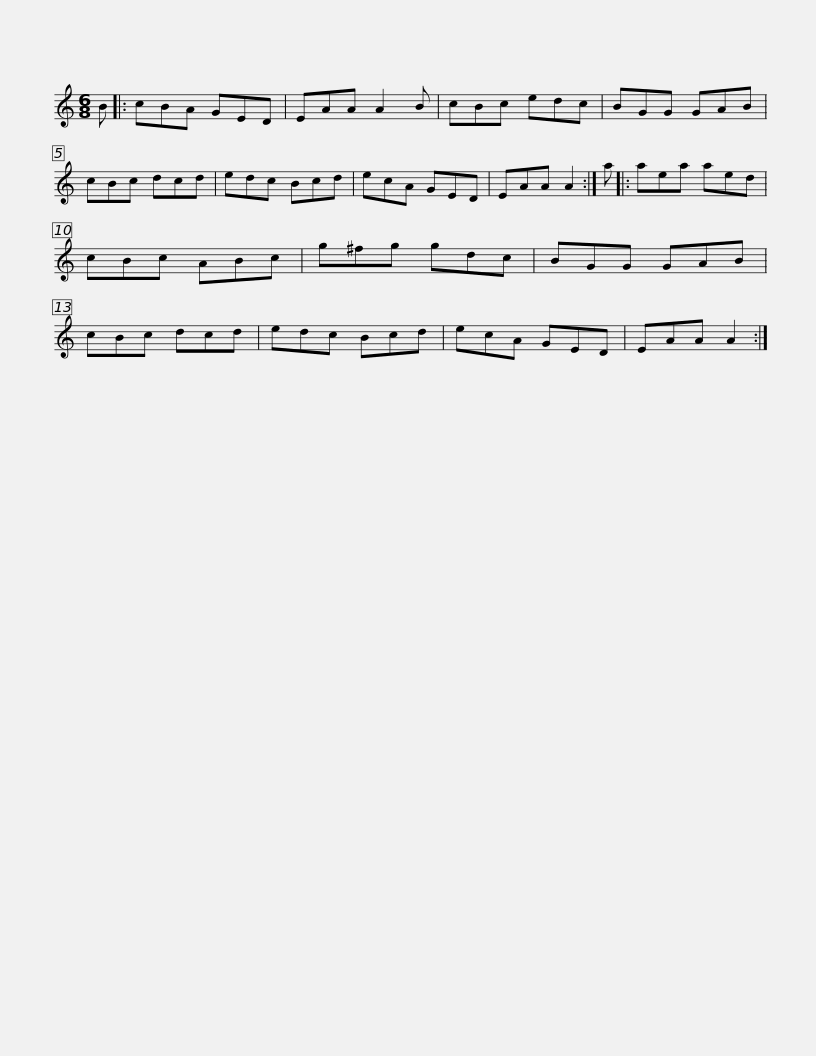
X:1
L:1/8
M:6/8
I:linebreak $
K:C
V:1 treble
V:1
 B |: cBA GED | EAA A2 B | cBc edc | BGG GAB | %5
 cBc dcd | edc Bcd | ecA GED |$ EAA A2 :| a |: %10
 aea aed | cBc ABc | g^fg gdc | BGG GAB | cBc dcd | %15
 edc Bcd |$ ecA GED | EAA A2 :| %18
